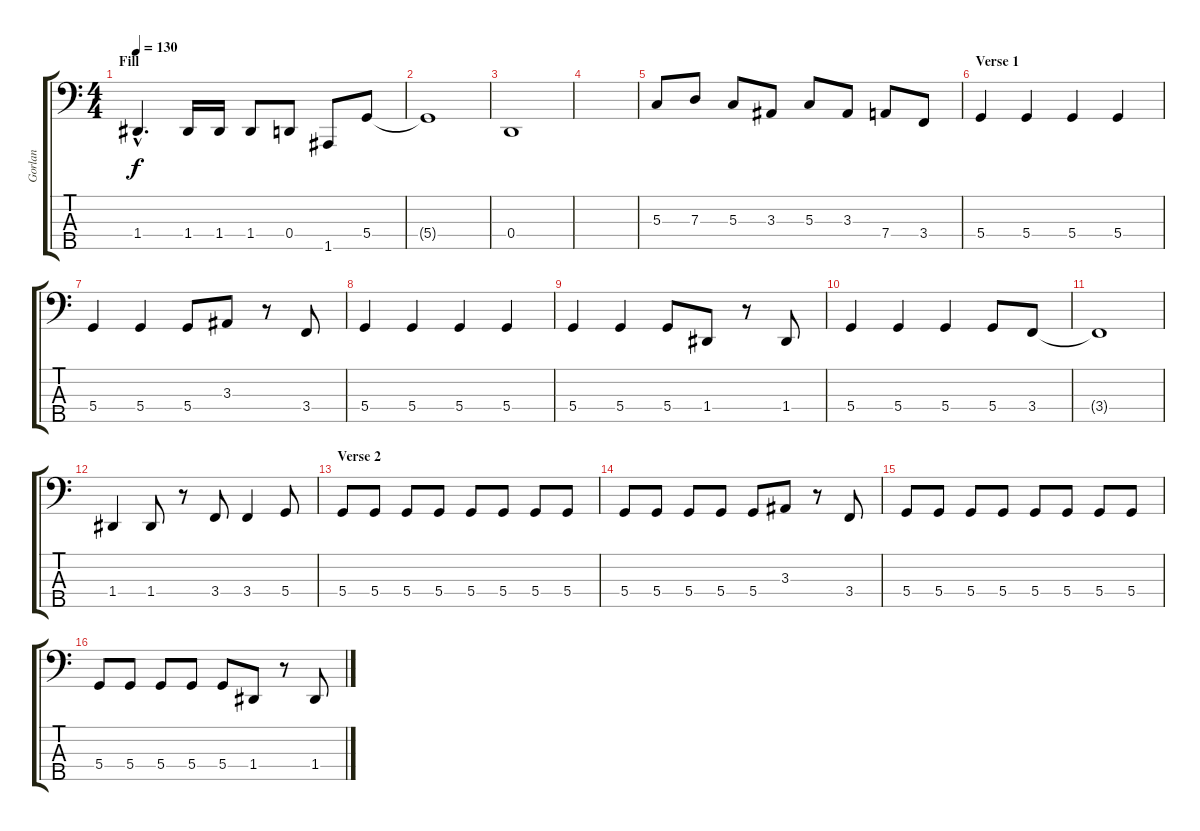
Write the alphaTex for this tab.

\track ("Gorlan" "Gorlan") {instrument electricbasspick}
\staff {score tabs}
\tuning (F2 C2 G1 D1 A0) {hide}
\ts (4 4)
\section ("" "Fill")
\tempo 130
\clef f4
\ks c
1.4{hac}.4{d dy f} 1.4.16 1.4.16 1.4.8 0.4.8 1.5.8 5.4.8 |
5.4{t}.1 |
0.4.1 |
|
5.3.8 7.3.8 5.3.8 3.3.8 5.3.8 3.3.8 7.4.8 3.4.8 |
\section ("" "Verse 1")
5.4.4 5.4.4 5.4.4 5.4.4 |
5.4.4 5.4.4 5.4.8 3.3.8 r.8 3.4.8 |
5.4.4 5.4.4 5.4.4 5.4.4 |
5.4.4 5.4.4 5.4.8 1.4.8 r.8 1.4.8 |
5.4.4 5.4.4 5.4.4 5.4.8 3.4.8 |
3.4{t}.1 |
1.4.4 1.4.8 r.8 3.4.8 3.4.4 5.4.8 |
\section ("" "Verse 2")
5.4.8 5.4.8 5.4.8 5.4.8 5.4.8 5.4.8 5.4.8 5.4.8 |
5.4.8 5.4.8 5.4.8 5.4.8 5.4.8 3.3.8 r.8 3.4.8 |
5.4.8 5.4.8 5.4.8 5.4.8 5.4.8 5.4.8 5.4.8 5.4.8 |
5.4.8 5.4.8 5.4.8 5.4.8 5.4.8 1.4.8 r.8 1.4.8
